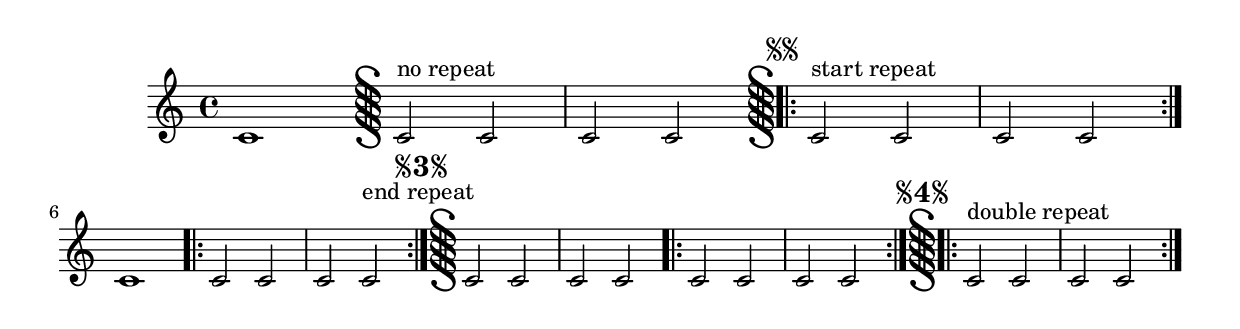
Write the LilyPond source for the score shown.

\version "2.18.0"

\header {
  texidoc="
  The segno sign should be automatically combined with the
  appropriate repeat bar line when @code{\inStaffSegno} is
  used.
"
}

\relative c' {
  c1
  \inStaffSegno
  c2^"no repeat" c c c
  \repeat volta 2 {
    \inStaffSegno  % start repeat
  c2^"start repeat" c c c
  }
  \break
  c1
  \repeat volta 2 {
  c2 c c c^"end repeat"
    \inStaffSegno  % end repeat
  }
  c2 c c c
  \repeat volta 2 {
  c2 c c c
  }
  \inStaffSegno  % double repeat
  \repeat volta 2 {
  c2^"double repeat" c c c
  }
}
